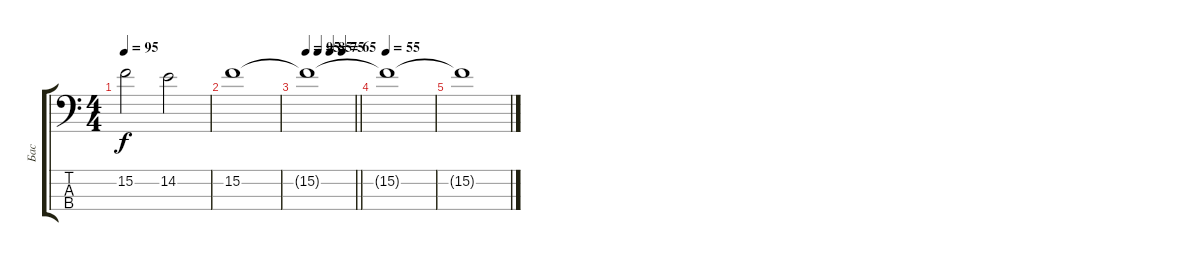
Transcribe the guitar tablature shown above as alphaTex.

\track ("Бас" "Бас") {instrument electricbassfinger}
\staff {score tabs}
\tuning (G2 D2 A1 E1) {hide}
\ts (4 4)
\tempo 95
\clef f4
\ks c
15.2{t}.2{dy f} 14.2.2 |
15.2.1 |
\tempo 90
\tempo (85 0.25)
\tempo (75 0.5)
\tempo (65 0.75)
\tempo 95
\barLineRight lightlight
15.2{t}.1 |
\tempo 55
15.2{t}.1 |
15.2{t}.1
